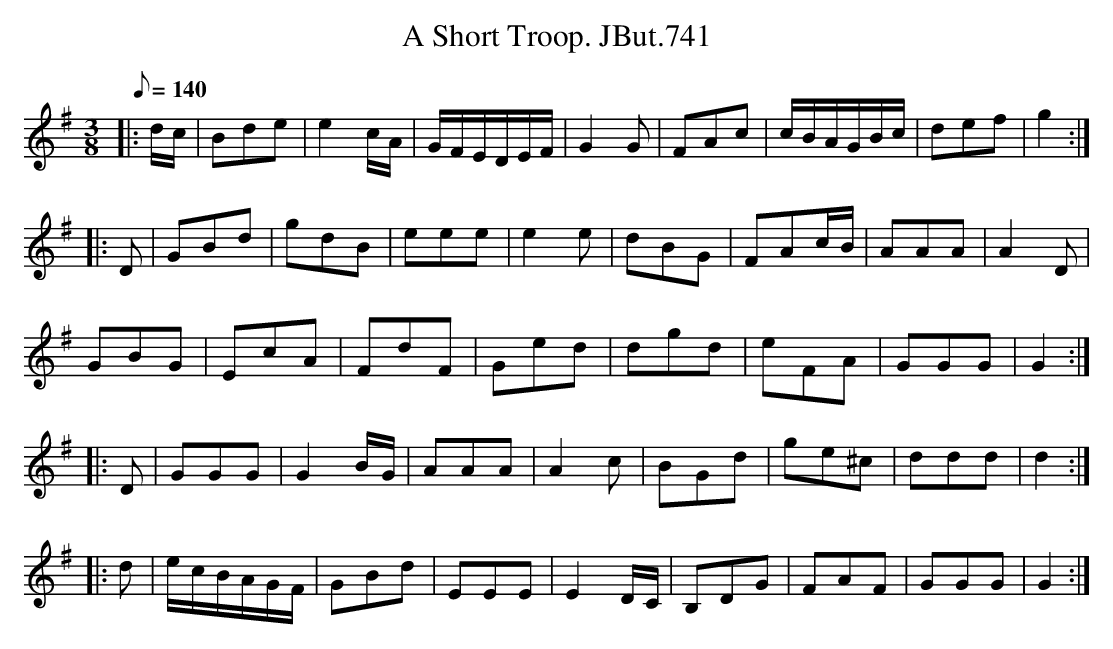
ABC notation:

X:1
T:Short Troop. JBut.741, A
M:3/8
L:1/8
Q:1/8=140
K:G
|:d/c/|Bde|e2 c/A/|G/F/E/D/E/F/|G2 G|FAc|c/B/A/G/B/c/|def|g2:|
|:D|GBd|gdB|eee|e2e|dBG|FAc/B/|AAA|A2D|
GBG|EcA|FdF|Ged|dgd|eFA|GGG|G2:|
|:D|GGG|G2 B/G/|AAA|A2c|BGd|ge^c|ddd|d2:|
|:d|e/c/B/A/G/F/|GBd|EEE|E2 D/C/|B,DG|FAF|GGG|G2:|
